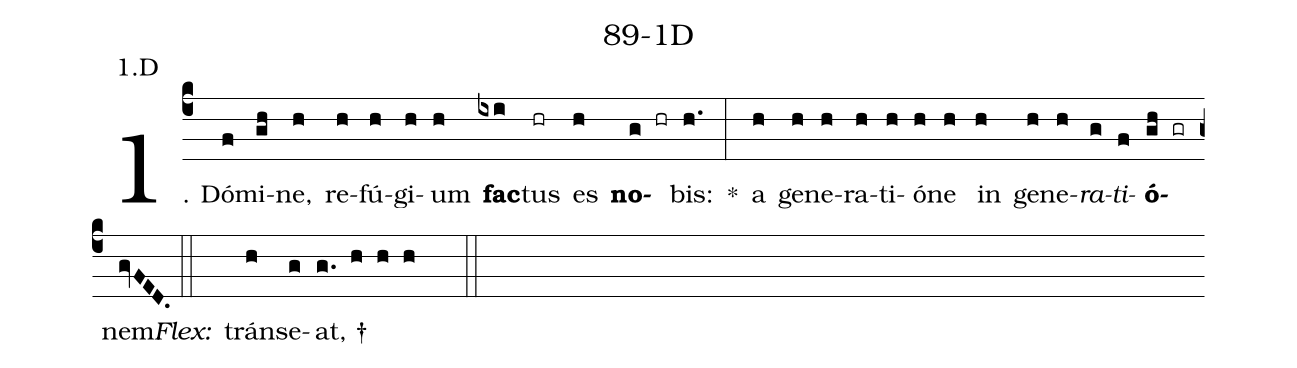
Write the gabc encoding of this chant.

name: 89-1D;
annotation: 1.D;
%%
(c4)1. Dó(f)mi(gh)ne,(h) re(h)fú(h)gi(h)um(h) <b>fac</b>(ixi)tus(hr) es(h) <b>no</b>(g hr)bis:(h.) *(:) a(h) ge(h)ne(h)ra(h)ti(h)ó(h)ne(h) in(h) ge(h)ne(h)<i>ra</i>(g)<i>ti</i>(f)<b>ó</b>(gh gr)nem.(gvFED.) (::)
<i>Flex:</i>()  tráns(h)e(g)at, †(g. h h h  ::)
